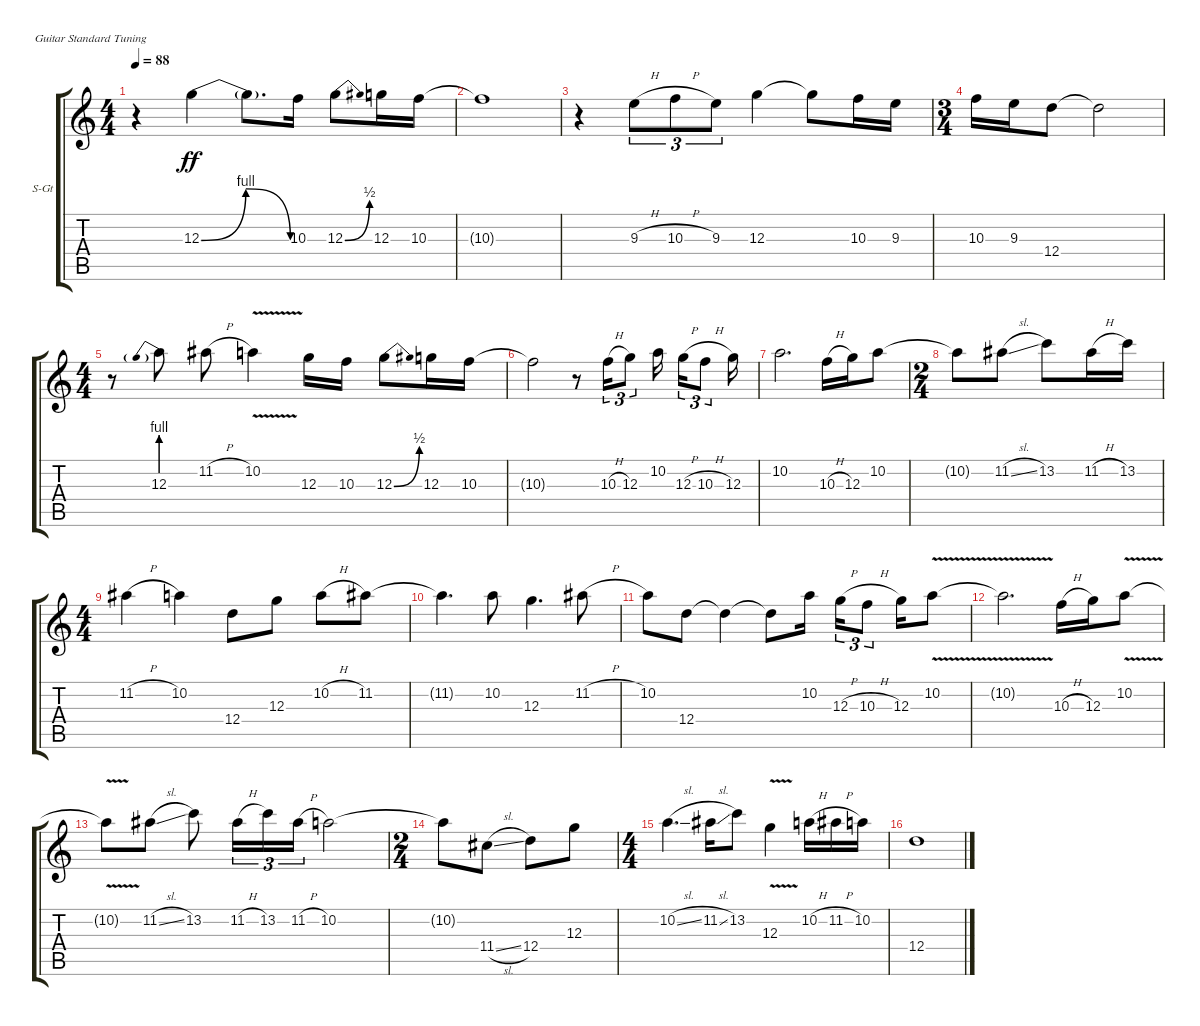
\defaultSystemsLayout 4
\bracketExtendMode groupsimilarinstruments
\firstSystemTrackNameOrientation horizontal
\otherSystemsTrackNameOrientation horizontal
\track ("Solo Guitar" "S-Gt") {instrument acousticguitarsteel}
\staff {score tabs}
\tuning (E4 B3 G3 D3 A2 E2)
\ts (4 4)
\tempo 88
\clef g2
\ks c
r.4{dy ff} 12.3{be (bendrelease 0 0 15 4 15.6 4 30 0)}.4 12.3{t}.8{d} 10.3.16 12.3{be (bend 0 0 14.399999999999999 2)}.8 12.3.16 10.3.16 |
10.3{t}.1 |
r.4 9.3{h}.8{tu (3 2)} 10.3{h}.8{tu (3 2)} 9.3.8{tu (3 2)} 12.3.4 12.3{t}.8 10.3.16 9.3.16 |
\ts (3 4)
10.3.16 9.3.16 12.4.8 12.4{t}.2 |
\ts (4 4)
r.8 12.3{be (prebend 0 4 60 4)}.8 11.2{h}.8 10.2{v}.4 12.3.16 10.3.16 12.3{be (bend 0 0 14.399999999999999 2)}.8 12.3.16 10.3.16 |
10.3{t}.2 r.8 10.3{h}.16{tu (3 2)} 12.3.8{tu (3 2)} 10.2.16 12.3{h}.16{tu (3 2)} 10.3{h}.8{tu (3 2)} 12.3.16 |
10.2.2{d} 10.3{h}.16 12.3.16 10.2.8 |
\ts (2 4)
10.2{t}.8 11.2{sl}.8 13.2.8 11.2{h}.16 13.2.16 |
\ts (4 4)
11.2{h}.4 10.2.4 12.4.8 12.3.8 10.2{h}.8 11.2.8 |
11.2{t}.4{d} 10.2.8 12.3.4{d} 11.2{h}.8 |
10.2.8 12.4.8 12.4{t}.4 12.4{t}.8 10.2.16 12.3{h}.16{tu (3 2)} 10.3{h}.8{tu (3 2)} 12.3.16 10.2{v}.8 |
10.2{v t}.2{d} 10.3{h}.16 12.3.16 10.2{v}.8 |
10.2{v t}.8 11.2{sl}.8 13.2.8 11.2{h}.16{tu (3 2)} 13.2.16{tu (3 2)} 11.2{h}.16{tu (3 2)} 10.2.2 |
\ts (2 4)
10.2{t}.8 11.4{sl}.8 12.4.8 12.3.8 |
\ts (4 4)
10.2{sl}.4{d} 11.2{sl}.16 13.2.8 12.3{v}.4 10.2{h}.16 11.2{h}.16 10.2.16 |
12.4.1
